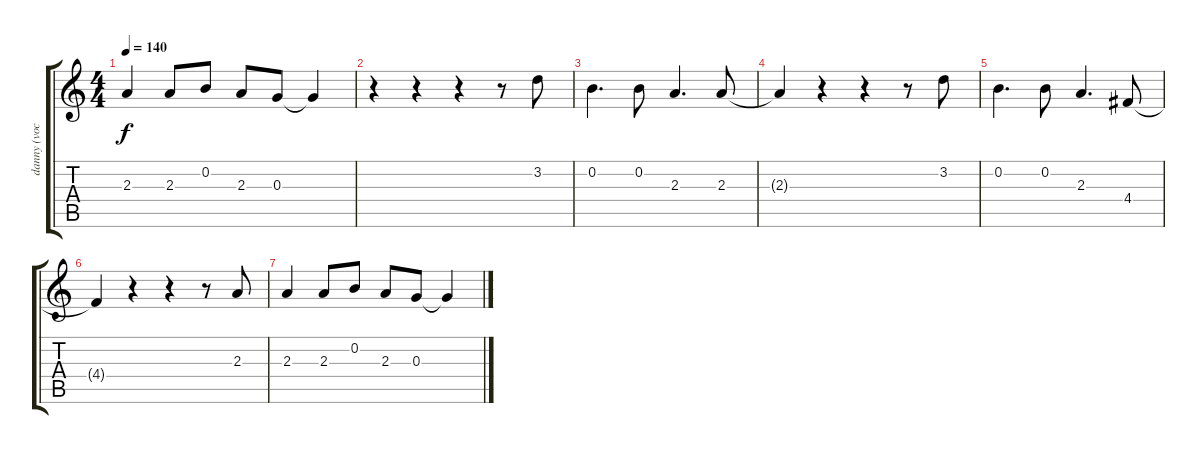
\track ("danny (vocal)" "danny (voc") {instrument electricguitarmuted}
\staff {score tabs}
\tuning (E4 B3 G3 D3 A2 E2) {hide}
\ts (4 4)
\tempo 140
\clef g2
\ks c
2.3.4{dy f} 2.3.8 0.2.8 2.3.8 0.3.8 0.3{t}.4 |
r.4 r.4 r.4 r.8 3.2.8 |
0.2.4{d} 0.2.8 2.3.4{d} 2.3.8 |
2.3{t}.4 r.4 r.4 r.8 3.2.8 |
0.2.4{d} 0.2.8 2.3.4{d} 4.4.8 |
4.4{t}.4 r.4 r.4 r.8 2.3.8 |
2.3.4 2.3.8 0.2.8 2.3.8 0.3.8 0.3{t}.4
